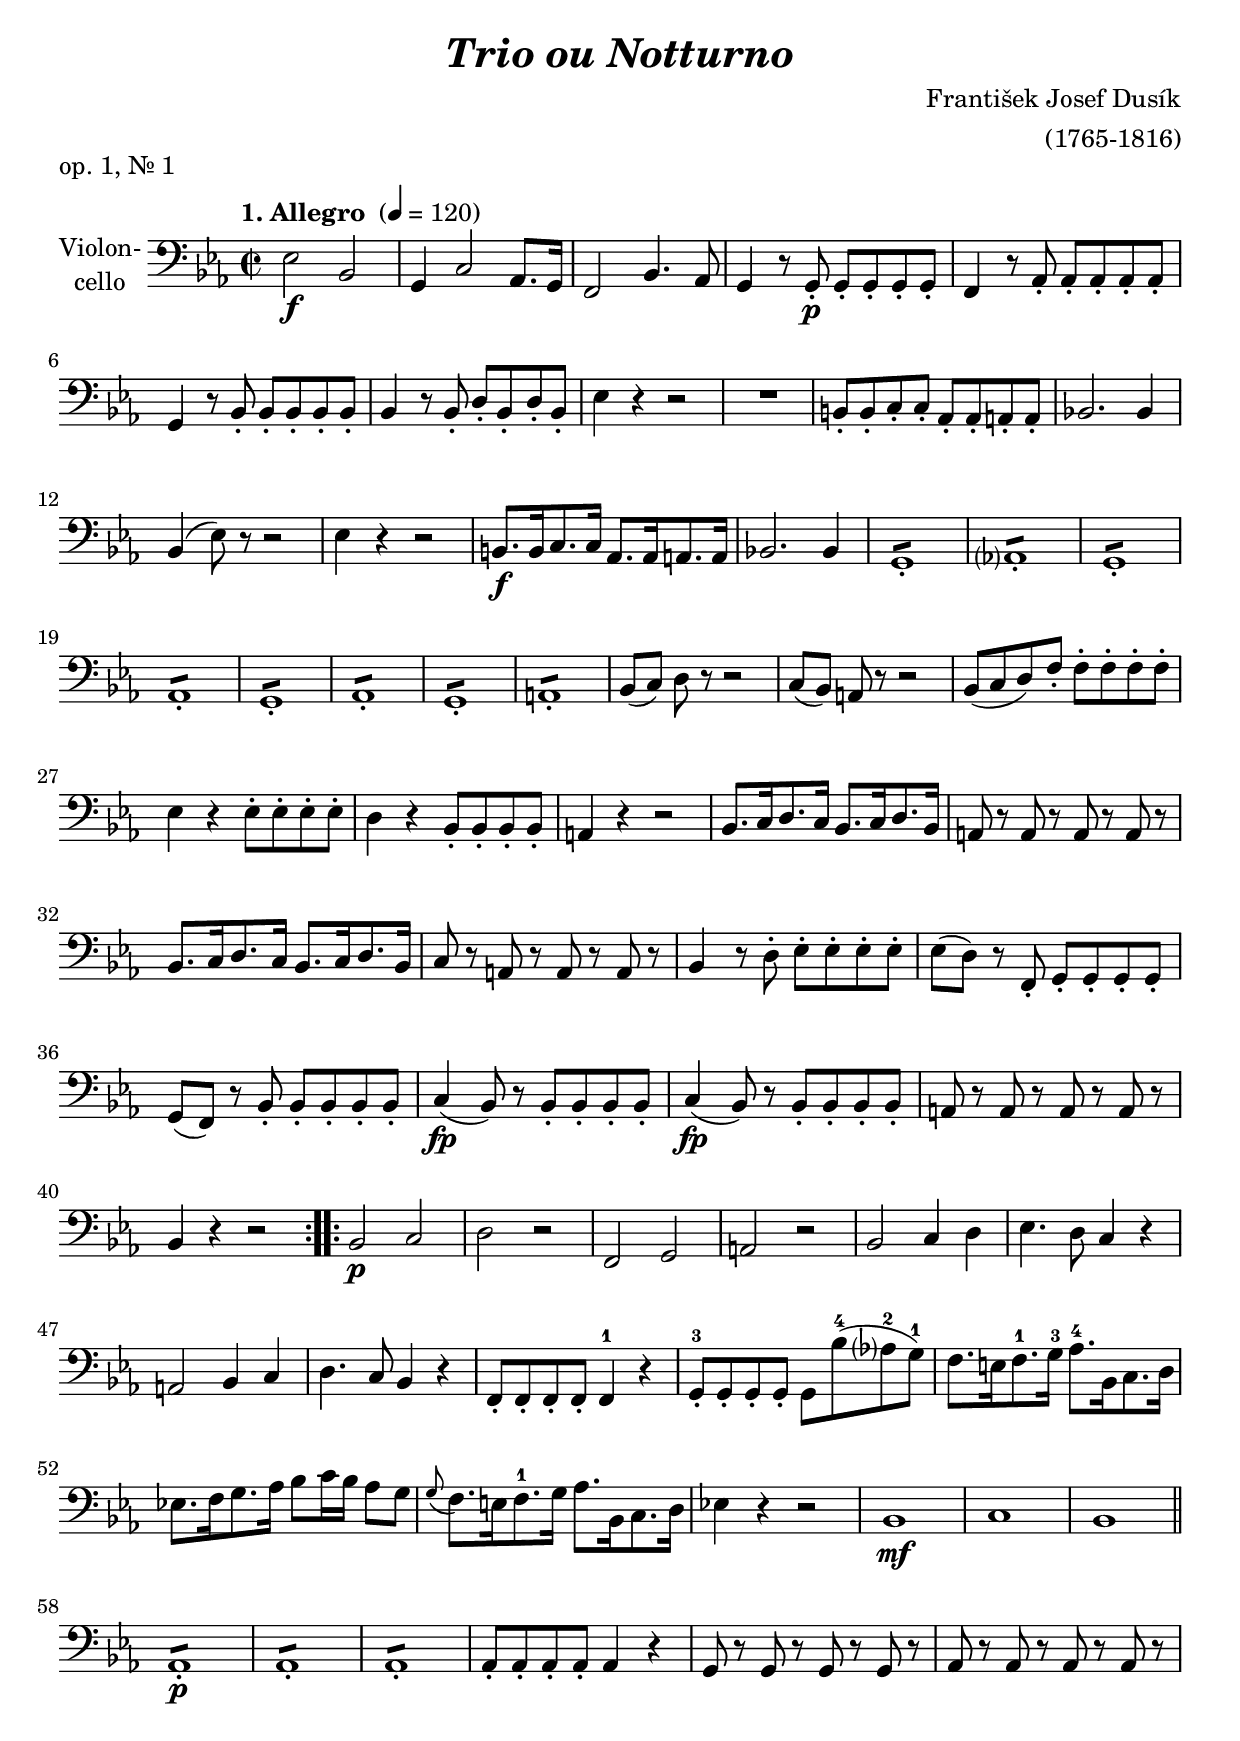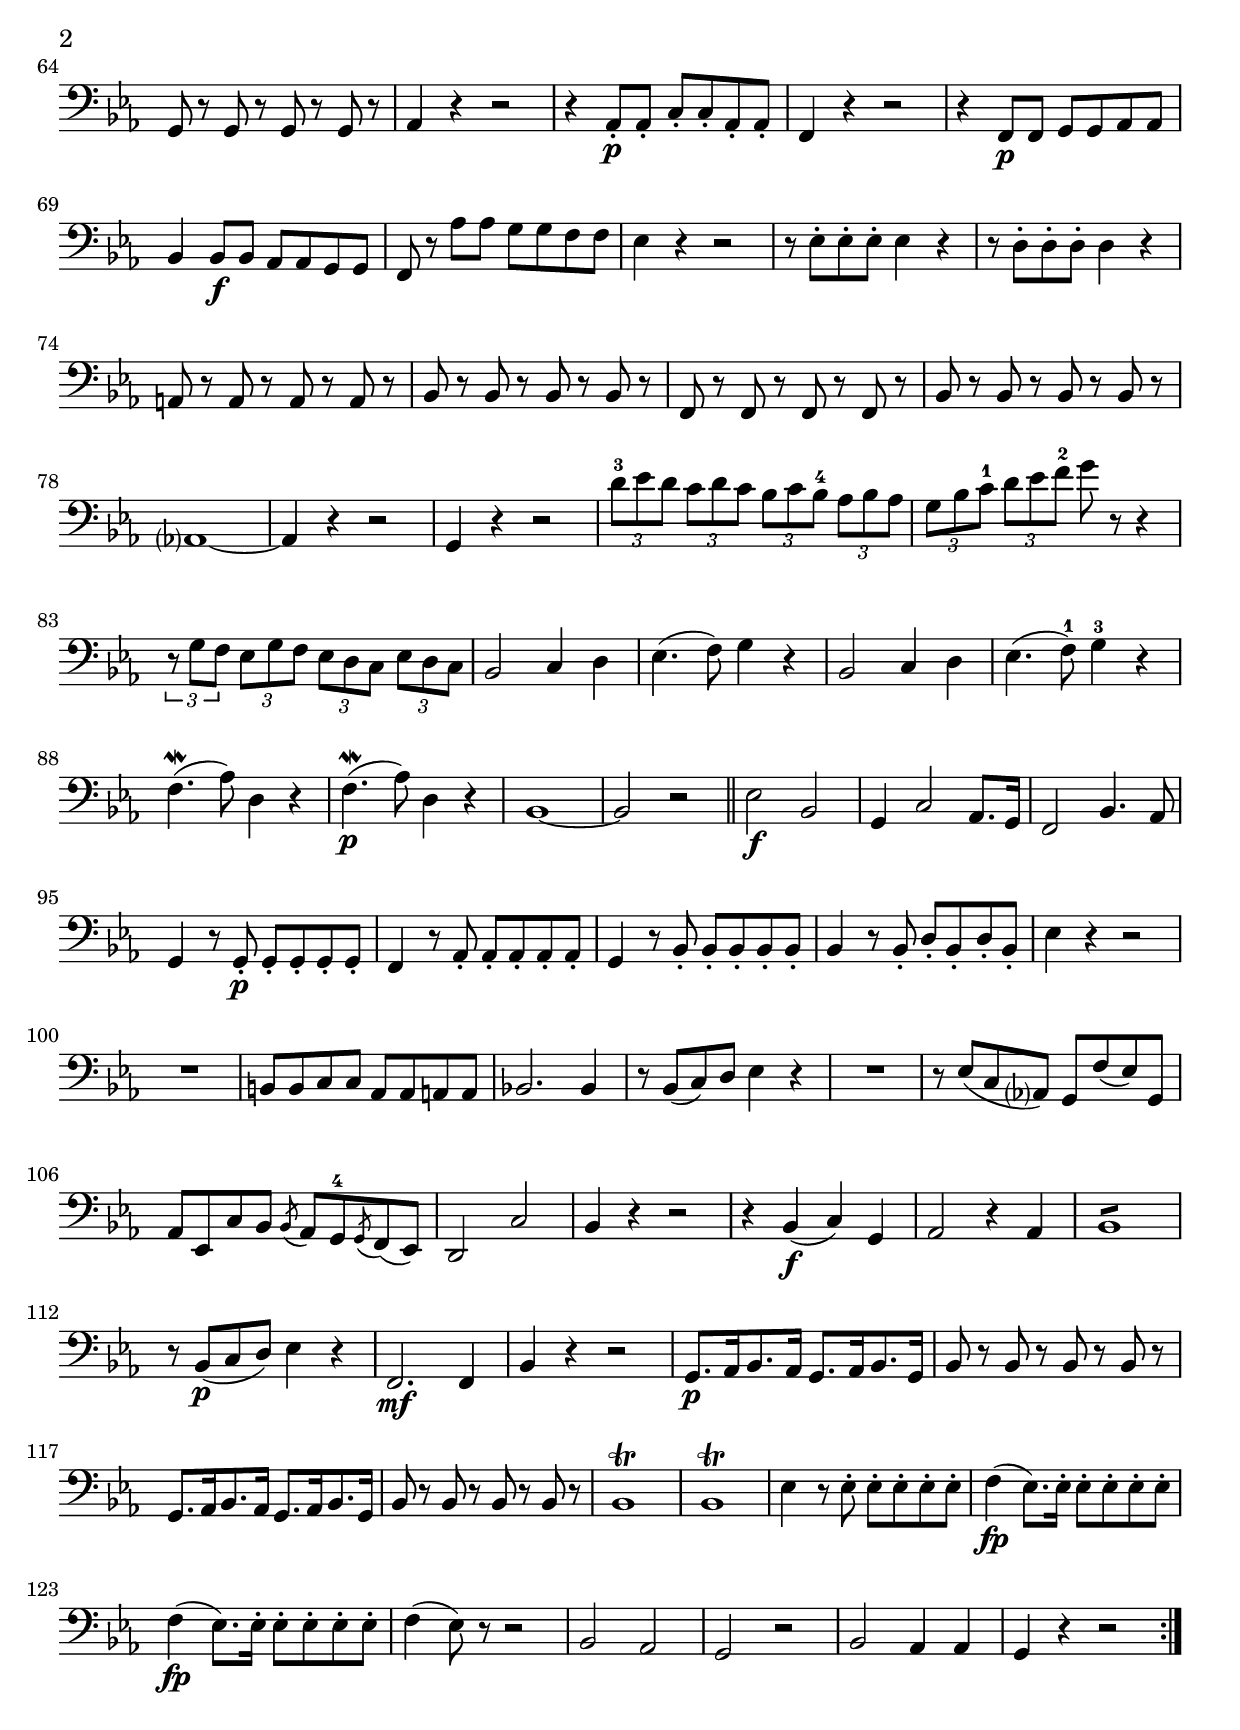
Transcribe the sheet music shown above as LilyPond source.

\version "2.18.2"
\include "deutsch.ly"

#(set-global-staff-size 22)

\header {
  title     = \markup \bold \italic "Trio ou Notturno"
  composer  = "František Josef Dusík"
  arranger  = "(1765-1816)"
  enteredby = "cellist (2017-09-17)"
  piece     = "op. 1, Nr. 1"
}

voiceconsts = {
  \key es \major
  \time 2/2
  \clef "bass"
%  \numericTimeSignature
  \compressFullBarRests
  % Set default beaming for all staves
%  \set Timing.beamExceptions = #'()
%  \set Timing.baseMoment     = #(ly:make-moment 1 4)
%  \set Timing.beatStructure  = #'(1 1 1)
  \tempo "1. Allegro " 4=120
}

mifl = "flute"
miob = "oboe"
mifh = "french horn"
mikl = "clarinet"
mist = "string ensemble 1"
miba = "cello"

va = \relative c {
  \voiceconsts

  \repeat volta 2 {
    es2\f b
    g4 c2 as8. g16
    f2 b4. as8
    g4 r8 g-.\p g-. g-. g-. g-.
    f4 r8 as8-. as-. as-. as-. as-.

    g4 r8 b-. b-. b-. b-. b-.
    b4 r8 b-. d-. b-. d-. b-.
    es4 r r2
    R1
    h8-. h-. c-. c-. as-. as-. a-. a-.

    b!2. b4
    b( es8) r r2
    es4 r r2
    h8.\f h16 c8. c16 as8. as16 a8. a16
    b!2. b4

    \repeat tremolo 8 g8-.
    \repeat tremolo 8 as?-.
    \repeat tremolo 8 g-.
    \repeat tremolo 8 as-.
    
    \repeat tremolo 8 g-.
    \repeat tremolo 8 as-.
    \repeat tremolo 8 g-.
    \repeat tremolo 8 a-.

    b[( c)] d r r2
    c8[( b)] a r r2
    b8( c d) f-. f-. f-. f-. f-.
    es4 r es8-. es-. es-. es-.
    d4 r b8-. b-. b-. b-.

    a4 r r2
    b8. c16 d8. c16 b8. c16 d8. b16
    a8 r a r a r a r
    b8. c16 d8. c16 b8. c16 d8. b16

    c8 r a r a r a r
    b4 r8 d-. es-. es-. es-. es-.
    es( d) r f,-. g-. g-. g-. g-.
    g( f) r b-. b-. b-. b-. b-.

    c4(\fp b8) r b-. b-. b-. b-.
    c4(\fp b8) r b-. b-. b-. b-.
    a r a r a r a r
    b4 r r2
  }
  
  \repeat volta 2 {
    b\p c
    d r
    f, g
    a r
    b c4 d
    es4. d8 c4 r

    a2 b4 c
    d4. c8 b4 r
    f8-. f-. f-. f-. f4-1 r
    g8-.-3 g-. g-. g-. g b'(-4 as?-2 g)-1
    f8. e16 f8.-1 g16-3 as8.-4 b,16 c8. d16

    es!8. f16 g8. as16 b8 c16 b as8[ g]
    \appoggiatura g f8. e16 f8.-1 g16 as8. b,16 c8. d16
    es!4 r r2
    b1\mf
    c
    b \bar "||"

    \repeat tremolo 8 as8-.\p
    \repeat tremolo 8 as-.
    \repeat tremolo 8 as-.
    as-. as-. as-. as-. as4 r
    
    g8 r g r g r g r
    as r as r as r as r
    g r g r g r g r
    as4 r r2

    r4 as8-.\p as-. c-. c-. as-. as-.
    f4 r r2
    r4 f8\p f g g as as
    b4 b8\f b as as g g
    f r as' as g g f f

    es4 r r2
    r8 es-. es-. es-. es4 r
    r8 d-. d-. d-. d4 r
    a8 r a r a r a r
    b r b r b r b r

    f r f r f r f r
    b r b r b r b r
    as?1~
    as4 r r2
    g4 r r2

    \tuplet 3/2 4 {
      d''8-3 es d c[ d c] b c b-4 as[ b as]
      g b c-1 d[ es f]-2
    } g r r4
    \tuplet 3/2 4 { r8 g, f es[ g f] es d c es[ d c] }
    b2 c4 d

    es4.( f8) g4 r
    b,2 c4 d
    es4.( f8)-1 g4-3 r
    f4.(\mordent as8) d,4 r
    f4.(\mordent\p as8) d,4 r
    b1~

    b2 r \bar "||"
    es\f b
    g4 c2 as8. g16
    f2 b4. as8
    g4 r8 g-.\p g-. g-. g-. g-.

    f4 r8 as-. as-. as-. as-. as-.
    g4 r8 b-. b-. b-. b-. b-.
    b4 r8 b-. d-. b-. d-. b-.
    es4 r r2
    R1

    h8 h c c as as a a
    b!2. b4
    r8 b( c) d es4 r
    R1
    r8 es( c as?) g f'( es) g,

    as es c' b \acciaccatura b as g-4 \acciaccatura g f( es)
    d2 c'
    b4 r r2
    r4 b(\f c) g
    as2 r4 as

    \repeat tremolo 8 b8
    r b(\p c d) es4 r
    f,2.\mf f4
    b r r2
    g8.\p as16 b8. as16 g8. as16 b8. g16

    b8 r b r b r b r
    g8. as16 b8. as16 g8. as16 b8. g16
    b8 r b r b r b r
    b1\trill
    b\trill

    es4 r8 es-. es-. es-. es-. es-.
    f4(\fp es8.) es16-. es8-. es-. es-. es-.
    f4(\fp es8.) es16-. es8-. es-. es-. es-.

    f4( es8) r r2
    b as
    g r
    b as4 as
    g r r2
  }
}


music = \new StaffGroup <<
      \new Staff {
	\set Staff.midiInstrument = \miba
	\set Staff.instrumentName = \markup \center-column { "Violon-" "cello" }
	\transpose es es { \va }
      }
>>

\book {
  \score {
    \music
    \layout {}
  }

  \score {
    \unfoldRepeats \music

    \midi {
      \context {
        \Score
      }
    }
  }
}
